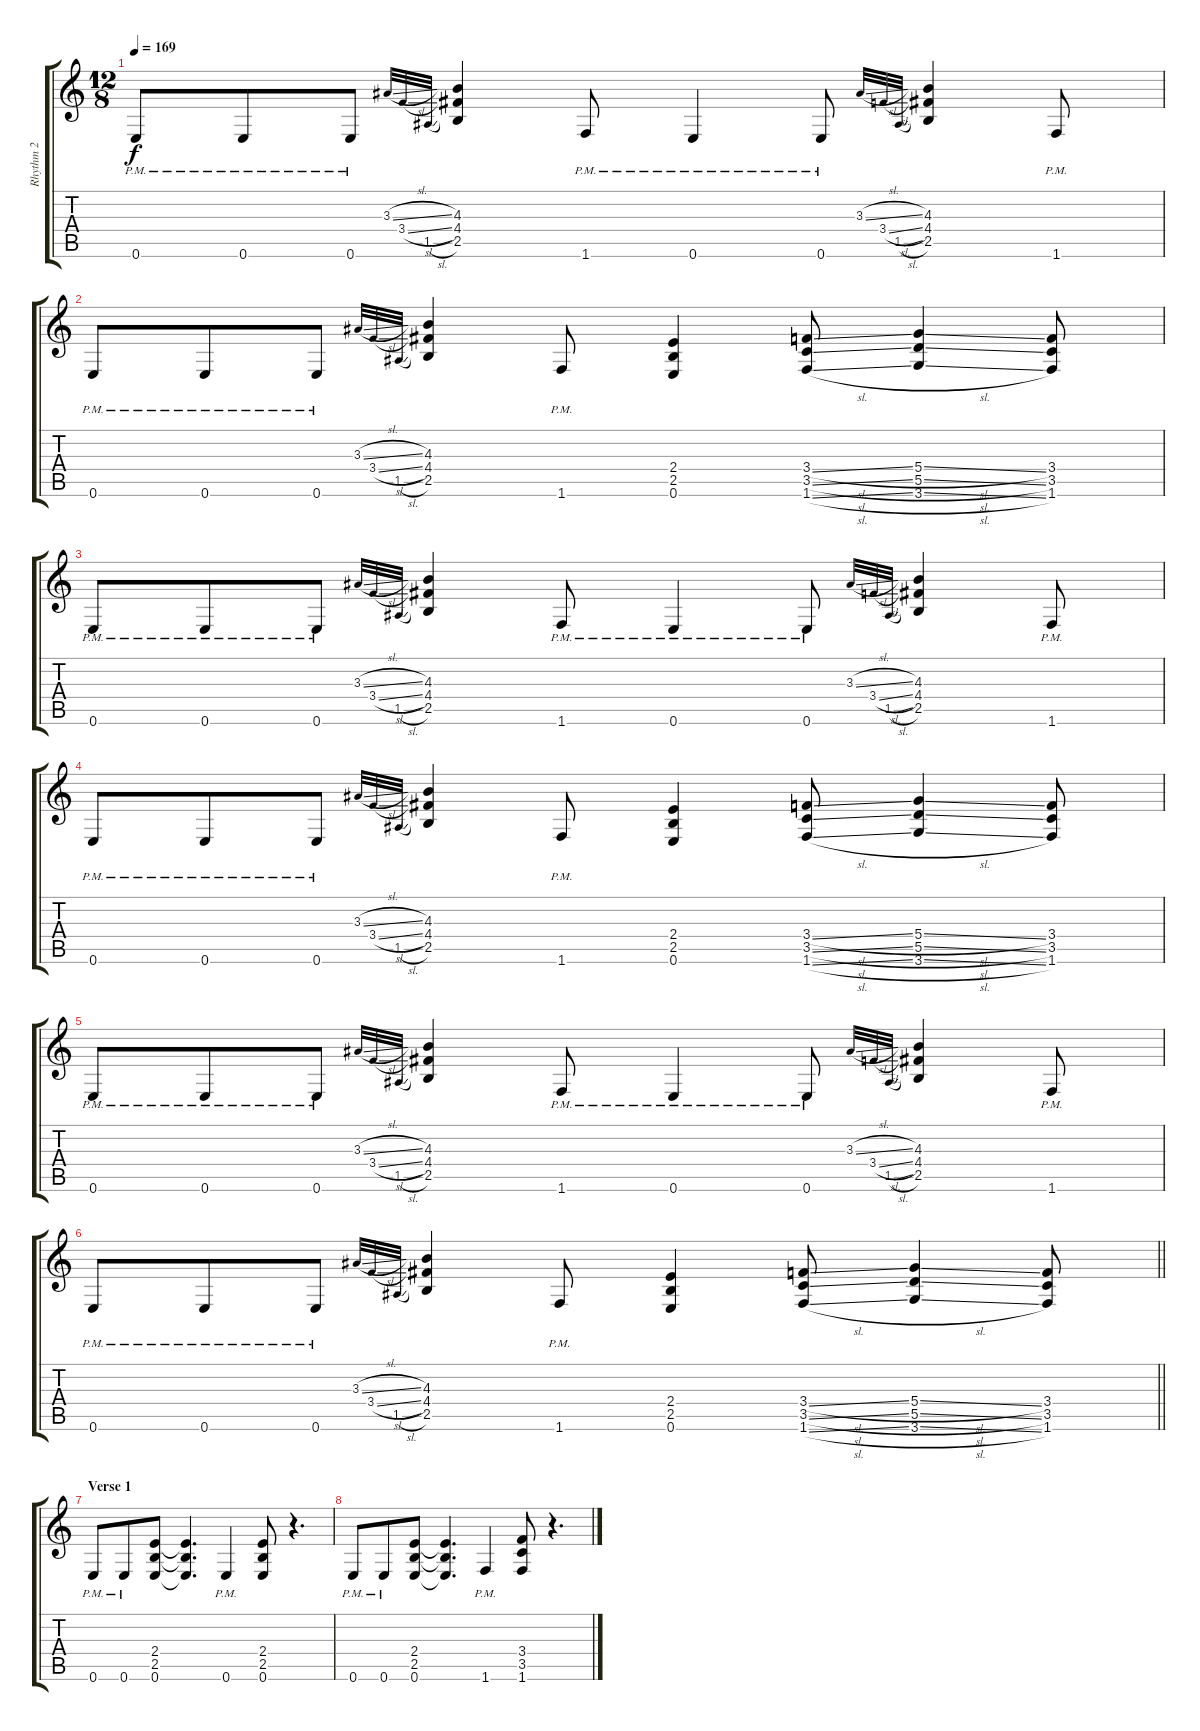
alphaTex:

\track ("Rhythm 2" "Rhythm 2") {instrument distortionguitar}
\staff {score tabs}
\tuning (E4 B3 G3 D3 A2 E2) {hide}
\ts (12 8)
\tempo 169
\clef g2
\ks c
0.6{pm}.8{dy f} 0.6{pm}.8 0.6{pm}.8 3.3{sl}.32{gr onbeat} 3.4{sl}.32{gr onbeat} 1.5{sl}.32{gr onbeat} (4.3 4.4 2.5).4 1.6{pm}.8 0.6{pm}.4 0.6{pm}.8 3.3{sl}.32{gr onbeat} 3.4{sl}.32{gr onbeat} 1.5{sl}.32{gr onbeat} (4.3 4.4 2.5).4 1.6{pm}.8 |
0.6{pm}.8 0.6{pm}.8 0.6{pm}.8 3.3{sl}.32{gr onbeat} 3.4{sl}.32{gr onbeat} 1.5{sl}.32{gr onbeat} (4.3 4.4 2.5).4 1.6{pm}.8 (2.4 2.5 0.6).4 (3.4{sl} 3.5{sl} 1.6{sl}).8 (5.4{sl} 5.5{sl} 3.6{sl}).4 (3.4 3.5 1.6).8 |
0.6{pm}.8 0.6{pm}.8 0.6{pm}.8 3.3{sl}.32{gr onbeat} 3.4{sl}.32{gr onbeat} 1.5{sl}.32{gr onbeat} (4.3 4.4 2.5).4 1.6{pm}.8 0.6{pm}.4 0.6{pm}.8 3.3{sl}.32{gr onbeat} 3.4{sl}.32{gr onbeat} 1.5{sl}.32{gr onbeat} (4.3 4.4 2.5).4 1.6{pm}.8 |
0.6{pm}.8 0.6{pm}.8 0.6{pm}.8 3.3{sl}.32{gr onbeat} 3.4{sl}.32{gr onbeat} 1.5{sl}.32{gr onbeat} (4.3 4.4 2.5).4 1.6{pm}.8 (2.4 2.5 0.6).4 (3.4{sl} 3.5{sl} 1.6{sl}).8 (5.4{sl} 5.5{sl} 3.6{sl}).4 (3.4 3.5 1.6).8 |
0.6{pm}.8 0.6{pm}.8 0.6{pm}.8 3.3{sl}.32{gr onbeat} 3.4{sl}.32{gr onbeat} 1.5{sl}.32{gr onbeat} (4.3 4.4 2.5).4 1.6{pm}.8 0.6{pm}.4 0.6{pm}.8 3.3{sl}.32{gr onbeat} 3.4{sl}.32{gr onbeat} 1.5{sl}.32{gr onbeat} (4.3 4.4 2.5).4 1.6{pm}.8 |
\barLineRight lightlight
0.6{pm}.8 0.6{pm}.8 0.6{pm}.8 3.3{sl}.32{gr onbeat} 3.4{sl}.32{gr onbeat} 1.5{sl}.32{gr onbeat} (4.3 4.4 2.5).4 1.6{pm}.8 (2.4 2.5 0.6).4 (3.4{sl} 3.5{sl} 1.6{sl}).8 (5.4{sl} 5.5{sl} 3.6{sl}).4 (3.4 3.5 1.6).8 |
\section ("" "Verse 1")
0.6{pm}.8 0.6{pm}.8 (2.4 2.5 0.6).8 (2.4{t} 2.5{t} 0.6{t}).4{d} 0.6{pm}.4 (2.4 2.5 0.6).8 r.4{d} |
0.6{pm}.8 0.6{pm}.8 (2.4 2.5 0.6).8 (2.4{t} 2.5{t} 0.6{t}).4{d} 1.6{pm}.4 (3.4 3.5 1.6).8 r.4{d}
